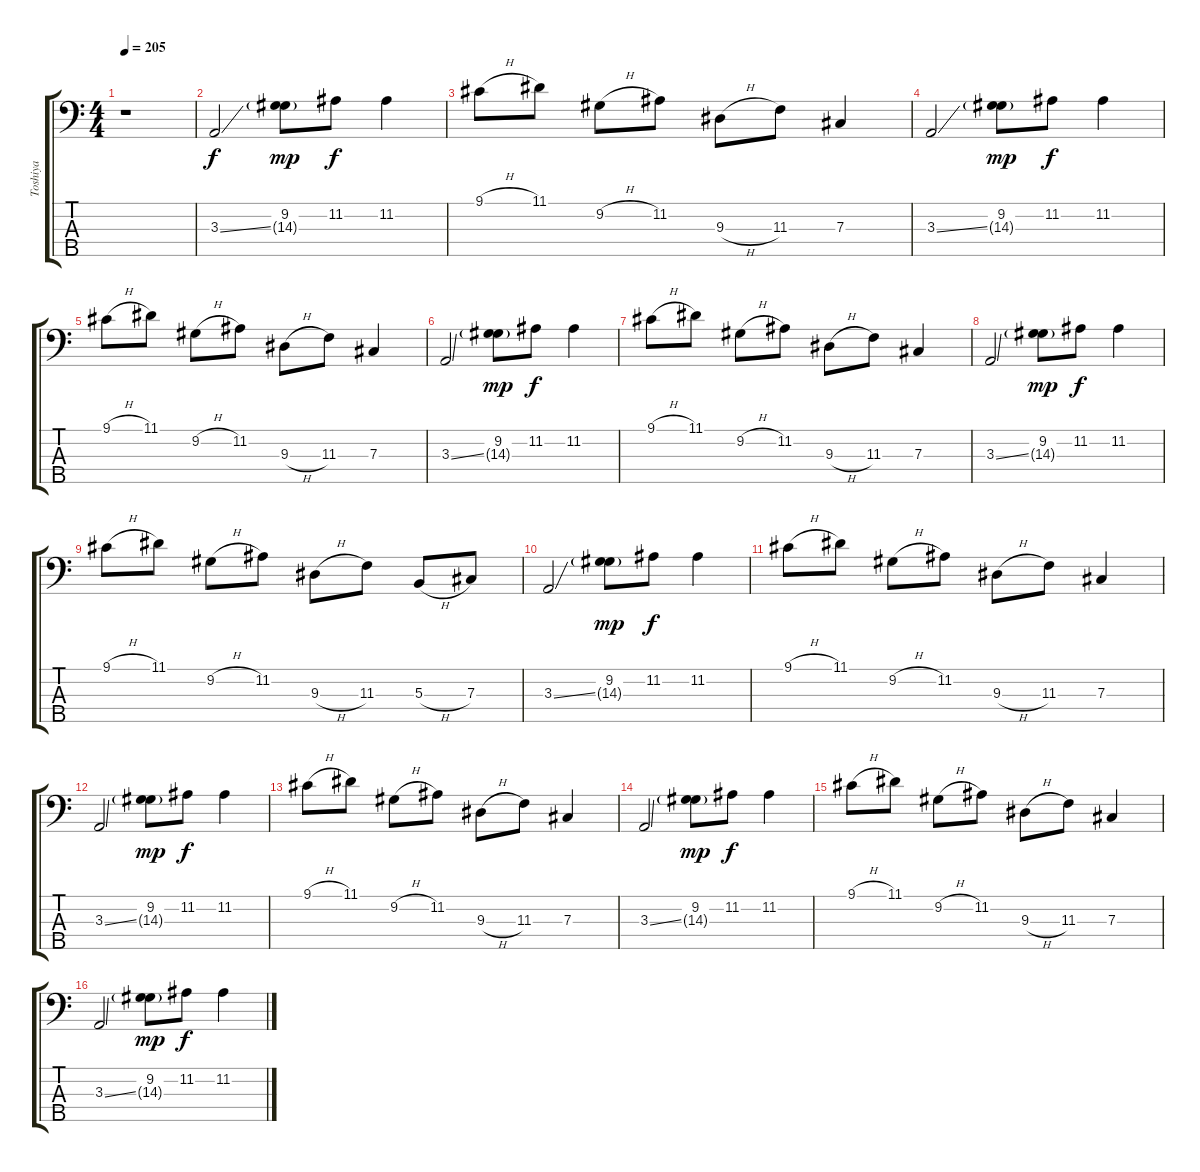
\track ("Toshiya" "Toshiya") {instrument electricbasspick}
\staff {score tabs}
\tuning (E2 B1 Gb1 Db1 Ab0) {hide}
\ts (4 4)
\tempo 205
\clef f4
\ks c
r.1{dy f} |
3.3{ss}.2{volume 13} (9.2 14.3{g}).8{dy mp} 11.2.8{dy f} 11.2.4 |
9.1{h}.8 11.1.8 9.2{h}.8 11.2.8 9.3{h}.8 11.3.8 7.3.4 |
3.3{ss}.2 (9.2 14.3{g}).8{dy mp} 11.2.8{dy f} 11.2.4 |
9.1{h}.8 11.1.8 9.2{h}.8 11.2.8 9.3{h}.8 11.3.8 7.3.4 |
3.3{ss}.2 (9.2 14.3{g}).8{dy mp} 11.2.8{dy f} 11.2.4 |
9.1{h}.8 11.1.8 9.2{h}.8 11.2.8 9.3{h}.8 11.3.8 7.3.4 |
3.3{ss}.2 (9.2 14.3{g}).8{dy mp} 11.2.8{dy f} 11.2.4 |
9.1{h}.8 11.1.8 9.2{h}.8 11.2.8 9.3{h}.8 11.3.8 5.3{h}.8 7.3.8 |
3.3{ss}.2 (9.2 14.3{g}).8{dy mp} 11.2.8{dy f} 11.2.4 |
9.1{h}.8 11.1.8 9.2{h}.8 11.2.8 9.3{h}.8 11.3.8 7.3.4 |
3.3{ss}.2 (9.2 14.3{g}).8{dy mp} 11.2.8{dy f} 11.2.4 |
9.1{h}.8 11.1.8 9.2{h}.8 11.2.8 9.3{h}.8 11.3.8 7.3.4 |
3.3{ss}.2 (9.2 14.3{g}).8{dy mp} 11.2.8{dy f} 11.2.4 |
9.1{h}.8 11.1.8 9.2{h}.8 11.2.8 9.3{h}.8 11.3.8 7.3.4 |
3.3{ss}.2 (9.2 14.3{g}).8{dy mp} 11.2.8{dy f} 11.2.4
